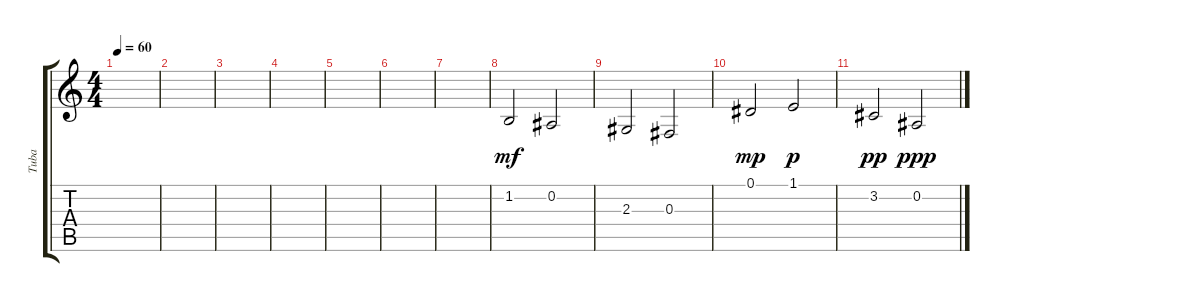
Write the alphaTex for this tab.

\track ("Tuba" "Tuba") {instrument tuba}
\staff {score tabs}
\tuning (Eb4 Bb3 Gb3 Db3 Ab2 Eb2) {hide}
\ts (4 4)
\tempo 60
\clef g2
\ks c
|
|
|
|
|
|
|
1.2.2{dy mf} 0.2.2 |
2.3.2 0.3.2 |
0.1.2{dy mp} 1.1.2{dy p} |
3.2.2{dy pp} 0.2.2{dy ppp}
